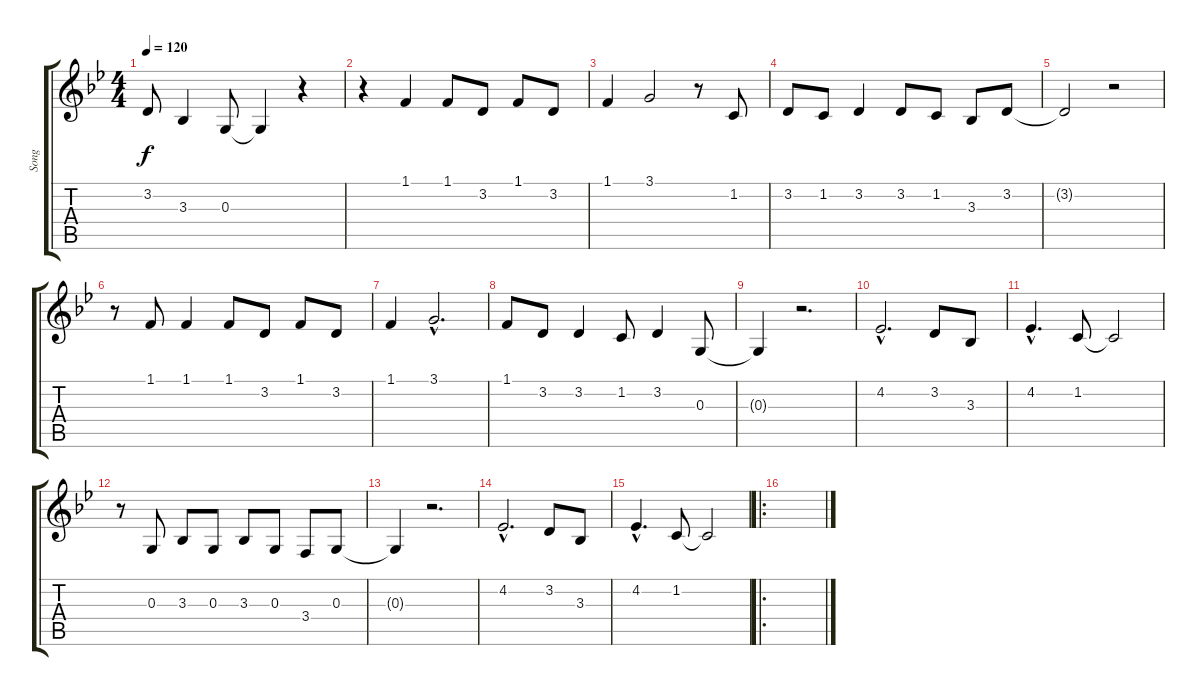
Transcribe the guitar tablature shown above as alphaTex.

\track ("Song" "Song") {instrument violin}
\staff {score tabs}
\tuning (E4 B3 G3 D3 A2 E2) {hide}
\ts (4 4)
\tempo 120
\clef g2
\ks bb
3.2.8{dy f} 3.3.4 0.3.8 0.3{t}.4 r.4 |
r.4 1.1.4 1.1.8 3.2.8 1.1.8 3.2.8 |
1.1.4 3.1.2 r.8 1.2.8 |
3.2.8 1.2.8 3.2.4 3.2.8 1.2.8 3.3.8 3.2.8 |
3.2{t}.2 r.2 |
r.8 1.1.8 1.1.4 1.1.8 3.2.8 1.1.8 3.2.8 |
1.1.4 3.1{hac}.2{d} |
1.1.8 3.2.8 3.2.4 1.2.8 3.2.4 0.3.8 |
0.3{t}.4 r.2{d} |
4.2{hac}.2{d} 3.2.8 3.3.8 |
4.2{hac}.4{d} 1.2.8 1.2{t}.2 |
r.8 0.3.8 3.3.8 0.3.8 3.3.8 0.3.8 3.4.8 0.3.8 |
0.3{t}.4 r.2{d} |
4.2{hac}.2{d} 3.2.8 3.3.8 |
4.2{hac}.4{d} 1.2.8 1.2{t}.2 |
\ro
